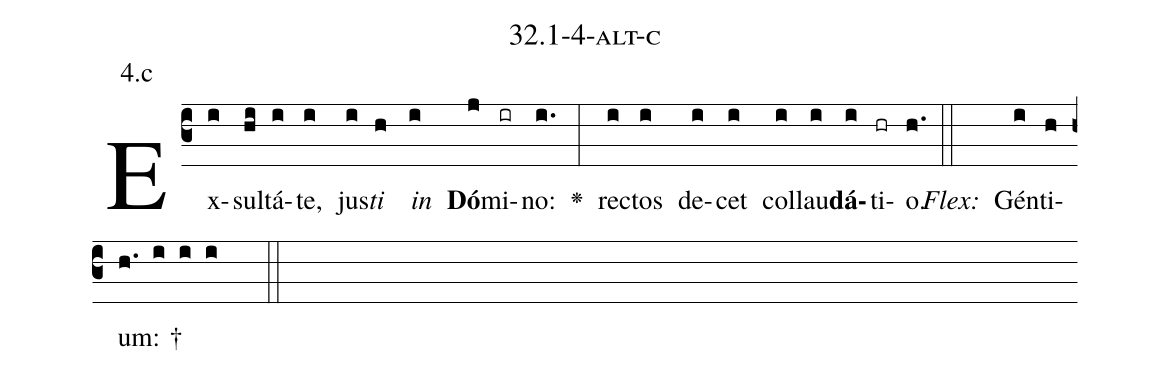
name: 32.1-4-alt-c;
annotation: 4.c;
%%
(c3)Ex(i)sul(hi)tá(i)te,(i) jus(i)<i>ti</i>(h) <i>in</i>(i) <b>Dó</b>(j)mi(ir)no:(i.) <v>\greheightstar</v>(:) rec(i)tos(i) de(i)cet(i) col(i)lau(i)<b>dá</b>(i)ti(hr)o.(h.) (::)
<i>Flex:</i>()  Gén(i)ti(h)um: †(h. i i i  ::)

%E(i) u(i) o(i) u(i) a(i) e.(h.) (::)
